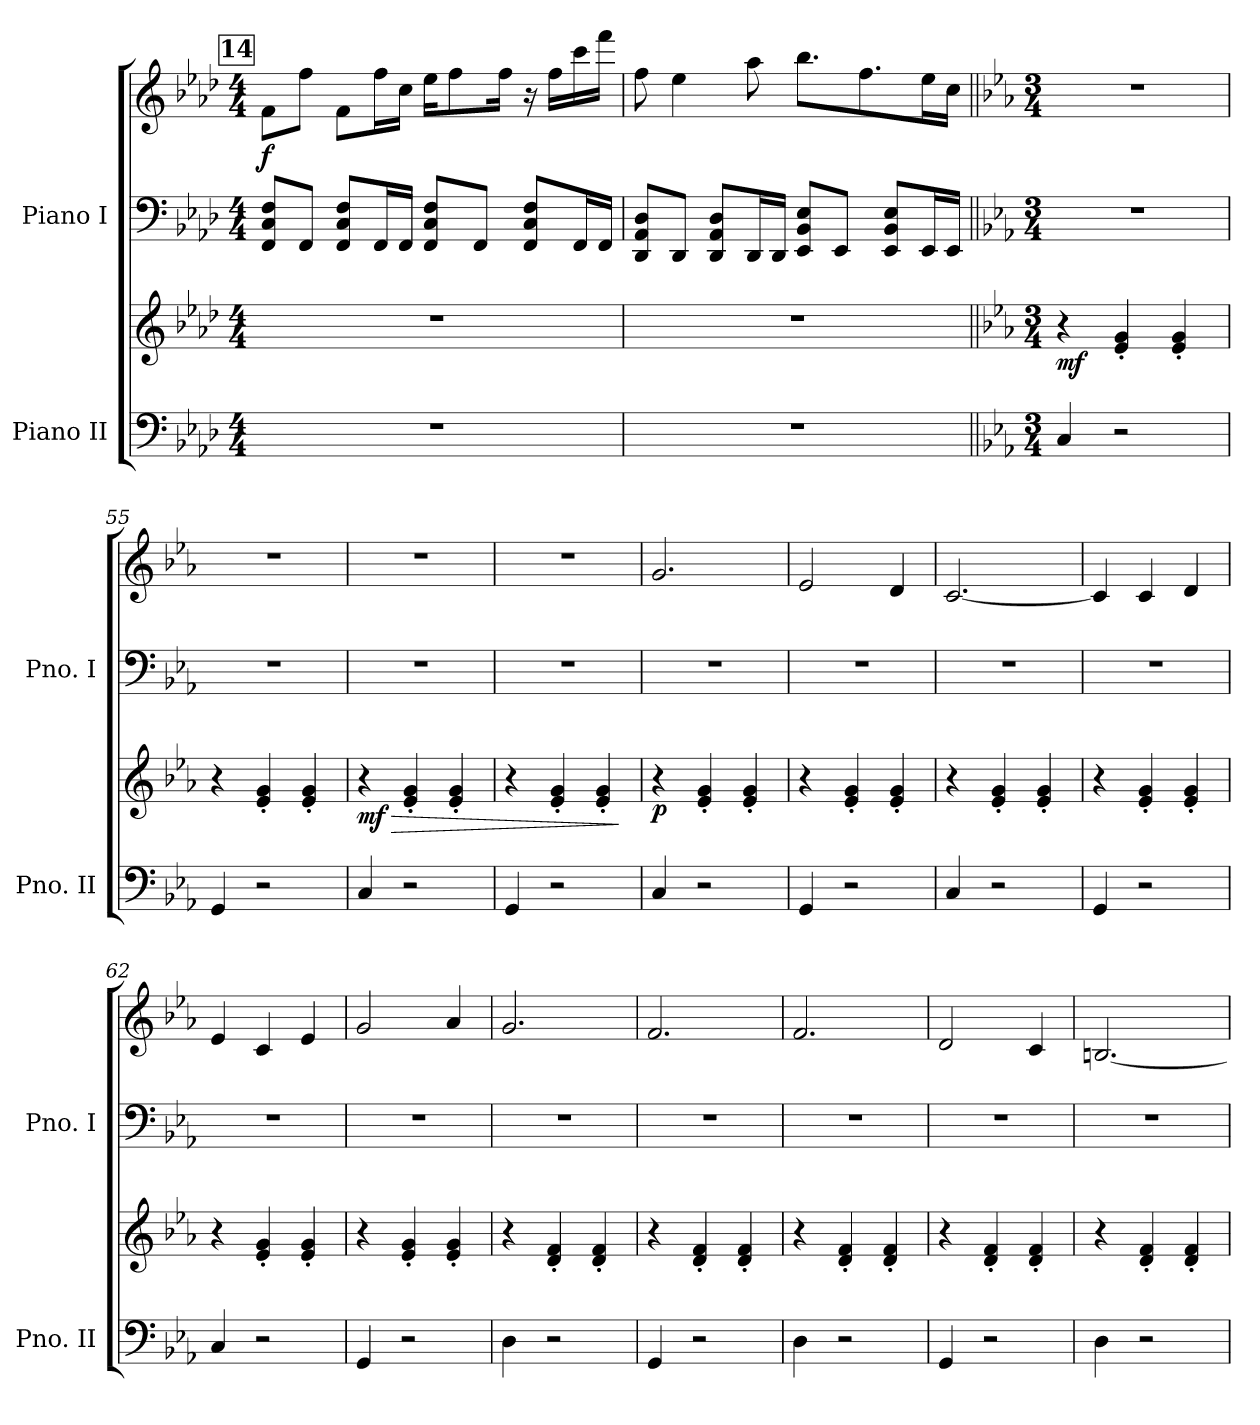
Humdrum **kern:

**kern	**kern	**dynam	**kern	**kern	**dynam
*part2	*part2	*part2	*part1	*part1	*part1
*staff4	*staff3	*staff3/4	*staff2	*staff1	*staff1/2
*I"Piano II	*	*	*I"Piano I	*	*
*I'Pno. II	*	*	*I'Pno. I	*	*
!!LO:LB:g=z
*clefF4	*clefG2	*	*clefF4	*clefG2	*
*k[b-e-a-d-]	*k[b-e-a-d-]	*	*k[b-e-a-d-]	*k[b-e-a-d-]	*
*M4/4	*M4/4	*	*M4/4	*M4/4	*
!!LO:REH:place=s1:a:B:fs=14:t=14
=52	=52	=52	=52	=52	=52
!	!	!	!	!	!LO:DY:b
1r	1r	.	8FF/ 8C/ 8F/L	8f\L	f
.	.	.	8FF/J	8ff\J	.
.	.	.	8FF/ 8C/ 8F/L	8f\L	.
.	.	.	16FF/L	16ff\L	.
.	.	.	16FF/JJ	16cc\JJ	.
.	.	.	8FF/ 8C/ 8F/L	16ee-\KL	.
.	.	.	.	8ff\	.
.	.	.	8FF/J	.	.
.	.	.	.	16ff\Jk	.
.	.	.	8FF/ 8C/ 8F/L	16r	.
.	.	.	.	16ff\LL	.
.	.	.	16FF/L	16ccc\	.
.	.	.	16FF/JJ	16fff\JJ	.
=53	=53	=53	=53	=53	=53
1r	1r	.	8DD-/ 8AA-/ 8D-/L	8ff\	.
.	.	.	8DD-/J	4ee-\	.
.	.	.	8DD-/ 8AA-/ 8D-/L	.	.
.	.	.	16DD-/L	8aa-\	.
.	.	.	16DD-/JJ	.	.
.	.	.	8EE-/ 8BB-/ 8E-/L	8.bb-\L	.
.	.	.	8EE-/J	.	.
.	.	.	.	8.ff\	.
.	.	.	8EE-/ 8BB-/ 8E-/L	.	.
.	.	.	16EE-/L	16ee-\L	.
.	.	.	16EE-/JJ	16ccZ\JJ	.
=54||	=54||	=54||	=54||	=54||	=54||
!!LO:REH:place=s1:a:B:fs=14:t=15
*k[b-e-a-]	*k[b-e-a-]	*	*k[b-e-a-]	*k[b-e-a-]	*
*M3/4	*M3/4	*	*M3/4	*M3/4	*
*	*	*	*	*MM174	*
!	!	!LO:DY:b	!	!	!
4C/	4r	mf	2.r	2.r	.
2r	4e-/' 4g/'	.	.	.	.
.	4e-/' 4g/'	.	.	.	.
=55	=55	=55	=55	=55	=55
4GG/	4r	.	2.r	2.r	.
2r	4e-/' 4g/'	.	.	.	.
.	4e-/' 4g/'	.	.	.	.
=56	=56	=56	=56	=56	=56
!	!	!LO:HP:b	!	!	!
!	!	!LO:DY:n=1:b	!	!	!
4C/	4r	> mf	2.r	2.r	.
2r	4e-/' 4g/'	.	.	.	.
.	4e-/' 4g/'	.	.	.	.
=57	=57	=57	=57	=57	=57
4GG/	4r	.	2.r	2.r	.
2r	4e-/' 4g/'	.	.	.	.
.	4e-/' 4g/'	.	.	.	.
.	.	]	.	.	.
=58	=58	=58	=58	=58	=58
!	!	!LO:DY:b	!	!	!
4C/	4r	p	2.r	2.g/	.
2r	4e-/' 4g/'	.	.	.	.
.	4e-/' 4g/'	.	.	.	.
=59	=59	=59	=59	=59	=59
4GG/	4r	.	2.r	2e-/	.
2r	4e-/' 4g/'	.	.	.	.
.	4e-/' 4g/'	.	.	4d/	.
=60	=60	=60	=60	=60	=60
4C/	4r	.	2.r	[2.c/	.
2r	4e-/' 4g/'	.	.	.	.
.	4e-/' 4g/'	.	.	.	.
!!LO:LB:g=z
=61	=61	=61	=61	=61	=61
4GG/	4r	.	2.r	4c/]	.
2r	4e-/' 4g/'	.	.	4c/	.
.	4e-/' 4g/'	.	.	4d/	.
=62	=62	=62	=62	=62	=62
4C/	4r	.	2.r	4e-/	.
2r	4e-/' 4g/'	.	.	4c/	.
.	4e-/' 4g/'	.	.	4e-/	.
=63	=63	=63	=63	=63	=63
4GG/	4r	.	2.r	2g/	.
2r	4e-/' 4g/'	.	.	.	.
.	4e-/' 4g/'	.	.	4a-/	.
=64	=64	=64	=64	=64	=64
4D\	4r	.	2.r	2.g/	.
2r	4d/' 4f/'	.	.	.	.
.	4d/' 4f/'	.	.	.	.
=65	=65	=65	=65	=65	=65
4GG/	4r	.	2.r	2.f/	.
2r	4d/' 4f/'	.	.	.	.
.	4d/' 4f/'	.	.	.	.
=66	=66	=66	=66	=66	=66
4D\	4r	.	2.r	2.f/	.
2r	4d/' 4f/'	.	.	.	.
.	4d/' 4f/'	.	.	.	.
=67	=67	=67	=67	=67	=67
4GG/	4r	.	2.r	2d/	.
2r	4d/' 4f/'	.	.	.	.
.	4d/' 4f/'	.	.	4c/	.
=68	=68	=68	=68	=68	=68
4D\	4r	.	2.r	[2.Bn/	.
2r	4d/' 4f/'	.	.	.	.
.	4d/' 4f/'	.	.	.	.
=	=	=	=	=	=
*-	*-	*-	*-	*-	*-
